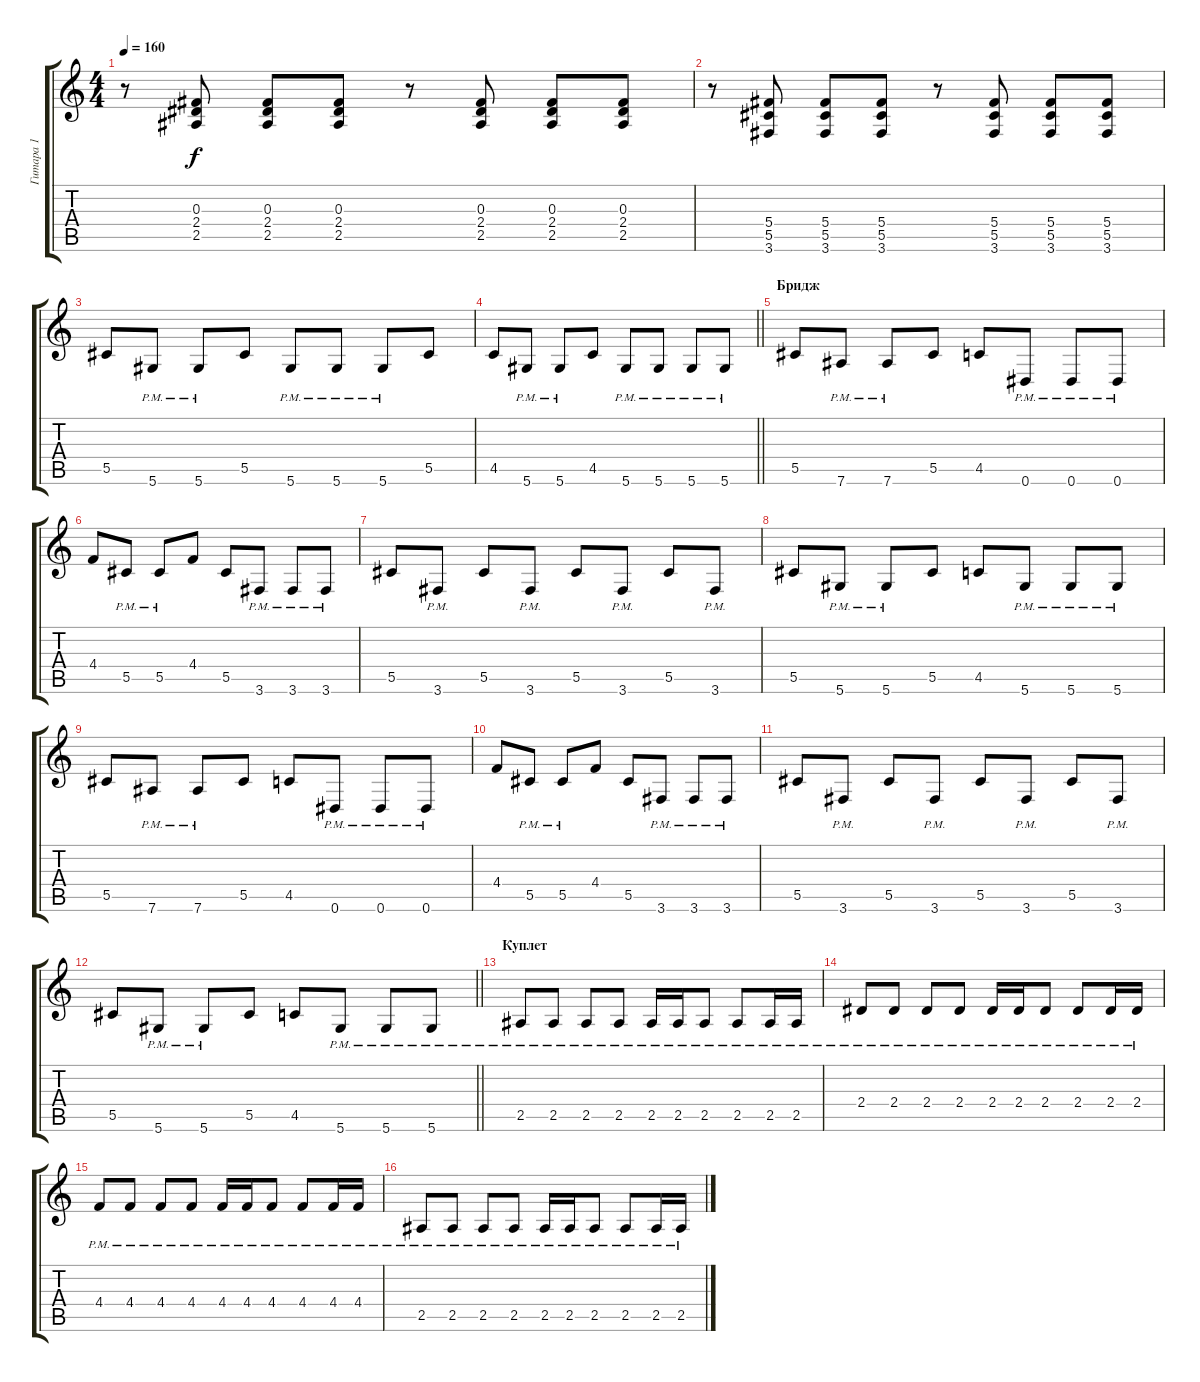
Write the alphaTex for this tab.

\track ("Гитара 1" "Гитара 1") {instrument distortionguitar}
\staff {score tabs}
\tuning (Eb4 Bb3 Gb3 Db3 Ab2 Eb2) {hide}
\ts (4 4)
\tempo 160
\clef g2
\ks c
r.8{dy f} (0.3 2.4 2.5).8 (0.3 2.4 2.5).8 (0.3 2.4 2.5).8 r.8 (0.3 2.4 2.5).8 (0.3 2.4 2.5).8 (0.3 2.4 2.5).8 |
r.8 (5.4 5.5 3.6).8 (5.4 5.5 3.6).8 (5.4 5.5 3.6).8 r.8 (5.4 5.5 3.6).8 (5.4 5.5 3.6).8 (5.4 5.5 3.6).8 |
5.5.8 5.6{pm}.8 5.6{pm}.8 5.5.8 5.6{pm}.8 5.6{pm}.8 5.6{pm}.8 5.5.8 |
\barLineRight lightlight
4.5.8 5.6{pm}.8 5.6{pm}.8 4.5.8 5.6{pm}.8 5.6{pm}.8 5.6{pm}.8 5.6{pm}.8 |
\section ("" "Бридж")
5.5.8 7.6{pm}.8 7.6{pm}.8 5.5.8 4.5.8 0.6{pm}.8 0.6{pm}.8 0.6{pm}.8 |
4.4.8 5.5{pm}.8 5.5{pm}.8 4.4.8 5.5.8 3.6{pm}.8 3.6{pm}.8 3.6{pm}.8 |
5.5.8 3.6{pm}.8 5.5.8 3.6{pm}.8 5.5.8 3.6{pm}.8 5.5.8 3.6{pm}.8 |
5.5.8 5.6{pm}.8 5.6{pm}.8 5.5.8 4.5.8 5.6{pm}.8 5.6{pm}.8 5.6{pm}.8 |
5.5.8 7.6{pm}.8 7.6{pm}.8 5.5.8 4.5.8 0.6{pm}.8 0.6{pm}.8 0.6{pm}.8 |
4.4.8 5.5{pm}.8 5.5{pm}.8 4.4.8 5.5.8 3.6{pm}.8 3.6{pm}.8 3.6{pm}.8 |
5.5.8 3.6{pm}.8 5.5.8 3.6{pm}.8 5.5.8 3.6{pm}.8 5.5.8 3.6{pm}.8 |
\barLineRight lightlight
5.5.8 5.6{pm}.8 5.6{pm}.8 5.5.8 4.5.8 5.6{pm}.8 5.6{pm}.8 5.6{pm}.8 |
\section ("" "Куплет")
2.5{pm}.8 2.5{pm}.8 2.5{pm}.8 2.5{pm}.8 2.5{pm}.16 2.5{pm}.16 2.5{pm}.8 2.5{pm}.8 2.5{pm}.16 2.5{pm}.16 |
2.4{pm}.8 2.4{pm}.8 2.4{pm}.8 2.4{pm}.8 2.4{pm}.16 2.4{pm}.16 2.4{pm}.8 2.4{pm}.8 2.4{pm}.16 2.4{pm}.16 |
4.4{pm}.8 4.4{pm}.8 4.4{pm}.8 4.4{pm}.8 4.4{pm}.16 4.4{pm}.16 4.4{pm}.8 4.4{pm}.8 4.4{pm}.16 4.4{pm}.16 |
2.5{pm}.8 2.5{pm}.8 2.5{pm}.8 2.5{pm}.8 2.5{pm}.16 2.5{pm}.16 2.5{pm}.8 2.5{pm}.8 2.5{pm}.16 2.5{pm}.16
